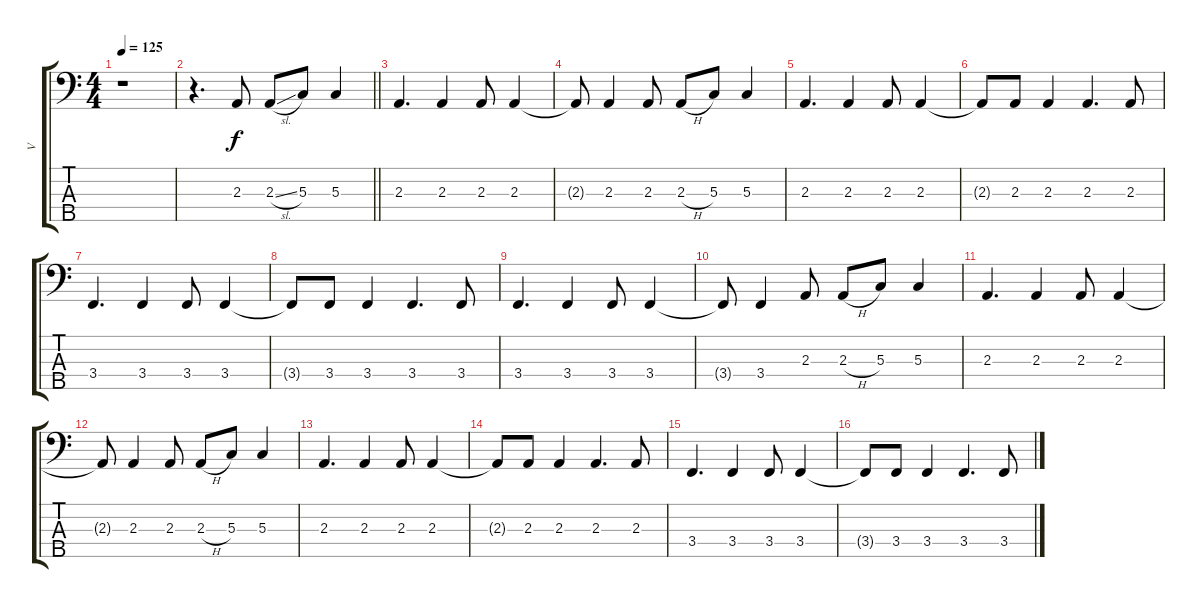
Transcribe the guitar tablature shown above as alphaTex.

\track ("V" "V") {instrument electricbassfinger}
\staff {score tabs}
\tuning (F2 C2 G1 D1 A0) {hide}
\ts (4 4)
\tempo 125
\clef f4
\ks c
r.1{dy f} |
\barLineRight lightlight
r.4{d volume 16 instrument electricbassfinger} 2.3.8 2.3{sl}.8 5.3.8 5.3.4 |
\section ("" "")
2.3.4{d} 2.3.4 2.3.8 2.3.4 |
2.3{t}.8 2.3.4 2.3.8 2.3{h}.8 5.3.8 5.3.4 |
2.3.4{d} 2.3.4 2.3.8 2.3.4 |
2.3{t}.8 2.3.8 2.3.4 2.3.4{d} 2.3.8 |
3.4.4{d} 3.4.4 3.4.8 3.4.4 |
3.4{t}.8 3.4.8 3.4.4 3.4.4{d} 3.4.8 |
3.4.4{d} 3.4.4 3.4.8 3.4.4 |
3.4{t}.8 3.4.4 2.3.8 2.3{h}.8 5.3.8 5.3.4 |
2.3.4{d} 2.3.4 2.3.8 2.3.4 |
2.3{t}.8 2.3.4 2.3.8 2.3{h}.8 5.3.8 5.3.4 |
2.3.4{d} 2.3.4 2.3.8 2.3.4 |
2.3{t}.8 2.3.8 2.3.4 2.3.4{d} 2.3.8 |
3.4.4{d} 3.4.4 3.4.8 3.4.4 |
3.4{t}.8 3.4.8 3.4.4 3.4.4{d} 3.4.8
